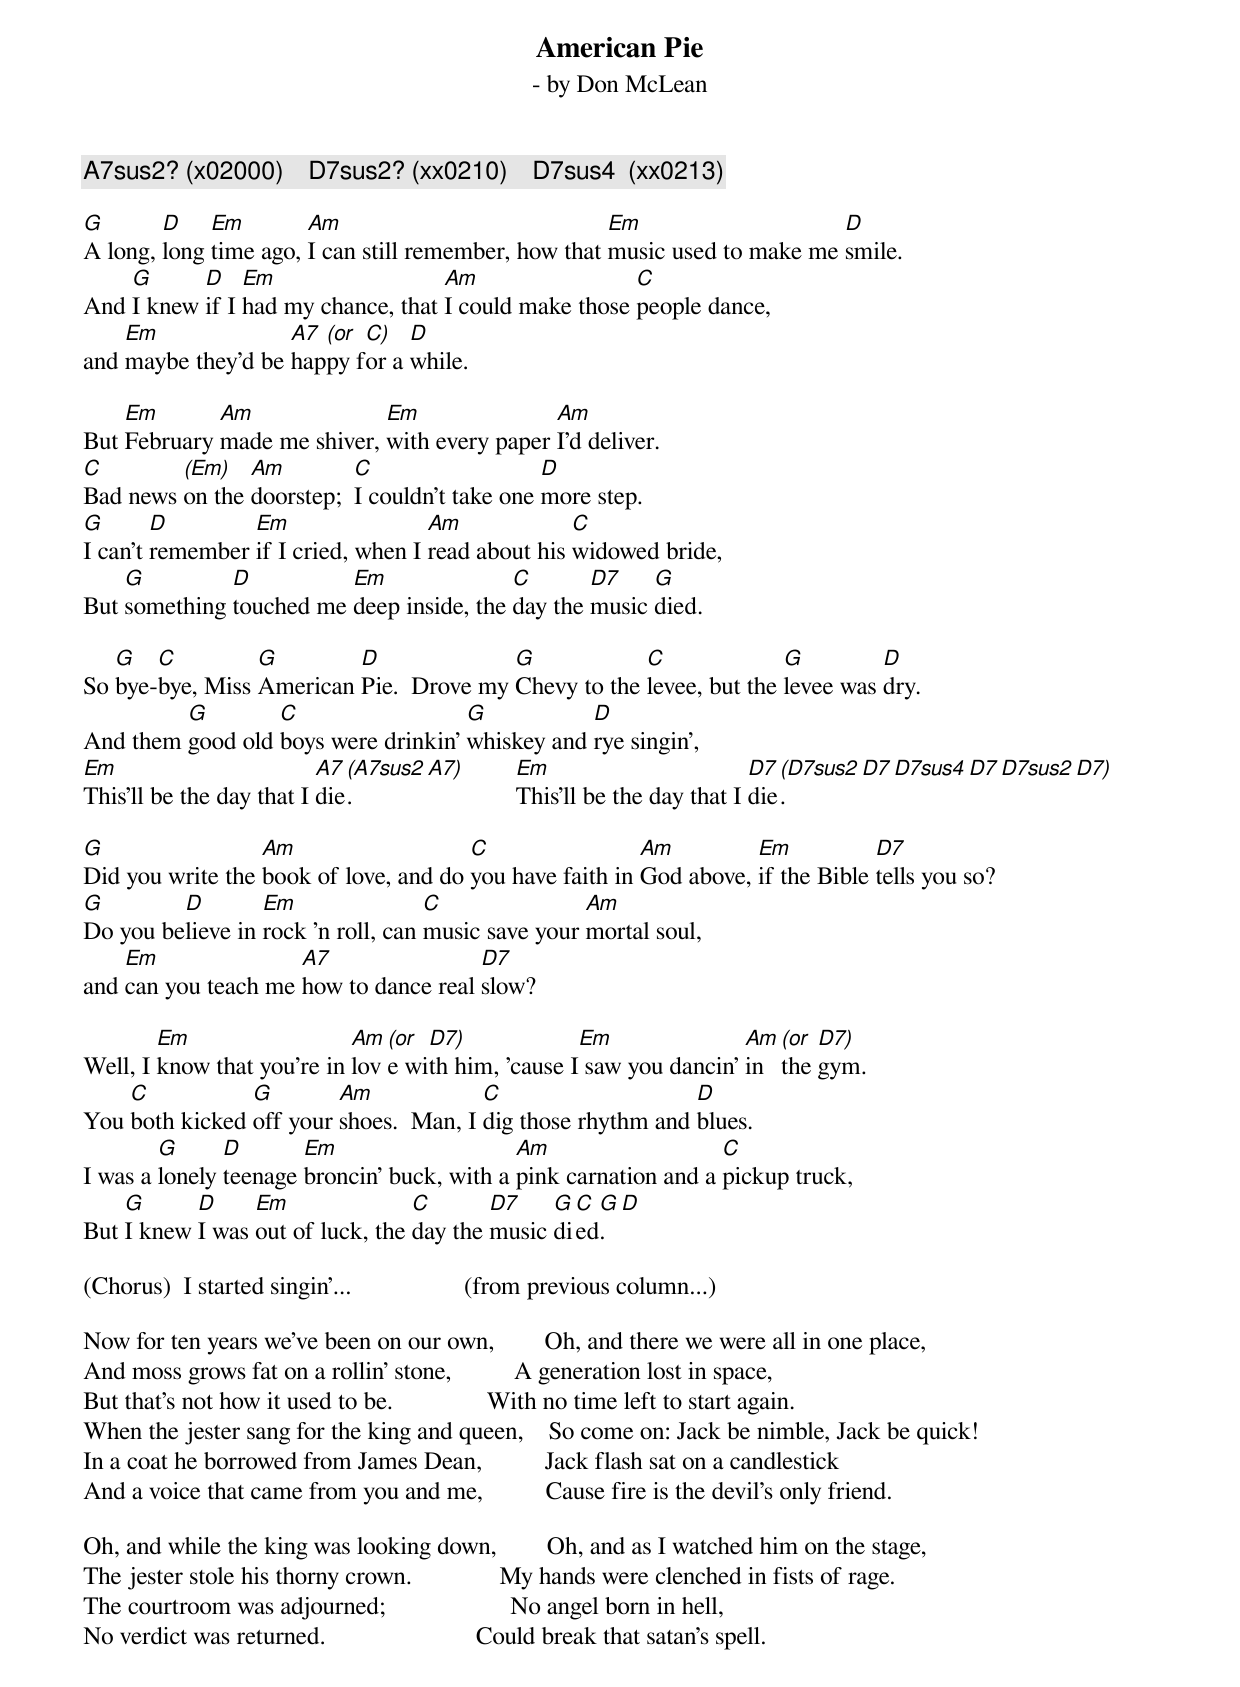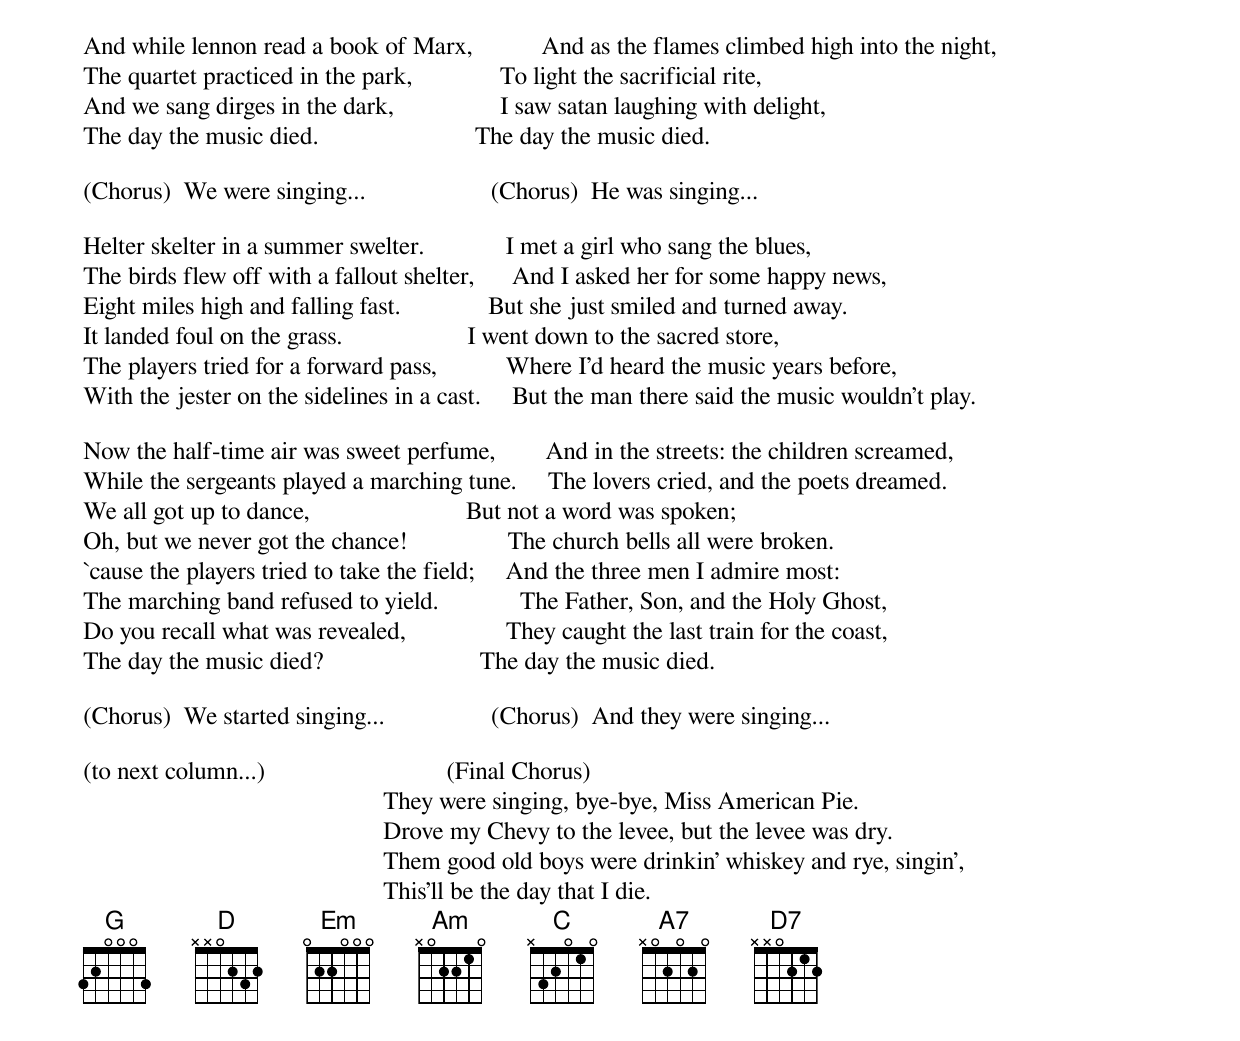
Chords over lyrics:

American Pie
 - by Don McLean
A7sus2? (x02000)    D7sus2? (xx0210)    D7sus4  (xx0213)

G       D    Em        Am                             Em                    D
A long, long time ago, I can still remember, how that music used to make me smile.
    G      D    Em                  Am                 C
And I knew if I had my chance, that I could make those people dance,
    Em              A7 (or C)   D
and maybe they'd be happy for a while.

    Em       Am              Em               Am
But February made me shiver, with every paper I'd deliver.
C        (Em)   Am         C                   D
Bad news on the doorstep;  I couldn't take one more step.
G       D        Em                 Am             C
I can't remember if I cried, when I read about his widowed bride,
    G         D          Em               C       D7    G
But something touched me deep inside, the day the music died.

   G   C         G        D              G            C              G         D
So bye-bye, Miss American Pie.  Drove my Chevy to the levee, but the levee was dry.
         G        C                  G           D
And them good old boys were drinkin' whiskey and rye singin',
Em                        A7 (A7sus2 A7)     Em                        D7 (D7sus2 D7 D7sus4 D7 D7sus2 D7)
This'll be the day that I die.               This'll be the day that I die.

G                 Am                   C                 Am         Em           D7
Did you write the book of love, and do you have faith in God above, if the Bible tells you so?
G        D        Em                C               Am
Do you believe in rock 'n roll, can music save your mortal soul,
    Em               A7                D7
and can you teach me how to dance real slow?

        Em                  Am (or D7)             Em               Am (or D7)
Well, I know that you're in love with him, 'cause I saw you dancin' in the gym.
    C           G        Am             C                    D
You both kicked off your shoes.  Man, I dig those rhythm and blues.
        G      D       Em                    Am                   C
I was a lonely teenage broncin' buck, with a pink carnation and a pickup truck,
    G      D     Em               C       D7    G C G D
But I knew I was out of luck, the day the music died.

(Chorus)  I started singin'...                  (from previous column...)

Now for ten years we've been on our own,        Oh, and there we were all in one place,
And moss grows fat on a rollin' stone,          A generation lost in space,
But that's not how it used to be.               With no time left to start again.
When the jester sang for the king and queen,    So come on: Jack be nimble, Jack be quick!
In a coat he borrowed from James Dean,          Jack flash sat on a candlestick
And a voice that came from you and me,          Cause fire is the devil's only friend.

Oh, and while the king was looking down,        Oh, and as I watched him on the stage,
The jester stole his thorny crown.              My hands were clenched in fists of rage.
The courtroom was adjourned;                    No angel born in hell,
No verdict was returned.                        Could break that satan's spell.
And while lennon read a book of Marx,           And as the flames climbed high into the night,
The quartet practiced in the park,              To light the sacrificial rite,
And we sang dirges in the dark,                 I saw satan laughing with delight,
The day the music died.                         The day the music died.

(Chorus)  We were singing...                    (Chorus)  He was singing...

Helter skelter in a summer swelter.             I met a girl who sang the blues,
The birds flew off with a fallout shelter,      And I asked her for some happy news,
Eight miles high and falling fast.              But she just smiled and turned away.
It landed foul on the grass.                    I went down to the sacred store,
The players tried for a forward pass,           Where I'd heard the music years before,
With the jester on the sidelines in a cast.     But the man there said the music wouldn't play.

Now the half-time air was sweet perfume,        And in the streets: the children screamed,
While the sergeants played a marching tune.     The lovers cried, and the poets dreamed.
We all got up to dance,                         But not a word was spoken;
Oh, but we never got the chance!                The church bells all were broken.
`cause the players tried to take the field;     And the three men I admire most:
The marching band refused to yield.             The Father, Son, and the Holy Ghost,
Do you recall what was revealed,                They caught the last train for the coast,
The day the music died?                         The day the music died.

(Chorus)  We started singing...                 (Chorus)  And they were singing...

(to next column...)                             (Final Chorus)
                                                They were singing, bye-bye, Miss American Pie.
                                                Drove my Chevy to the levee, but the levee was dry.
                                                Them good old boys were drinkin' whiskey and rye, singin',
                                                This'll be the day that I die.
